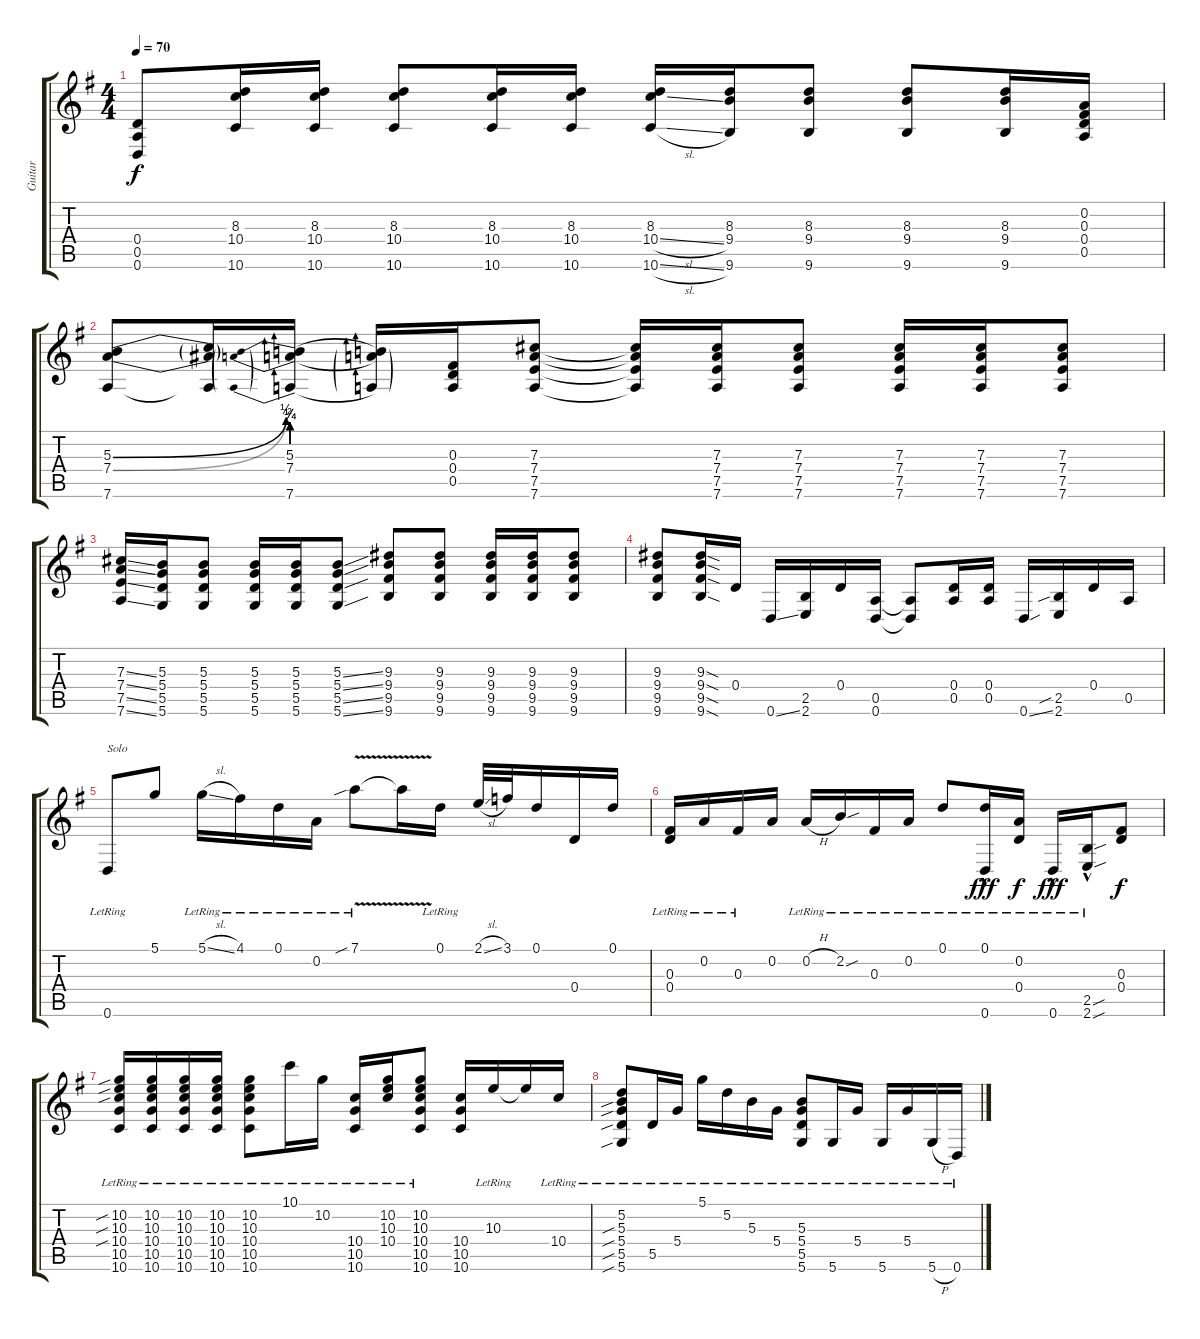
\track ("Guitar" "Guitar") {instrument acousticguitarnylon}
\staff {score tabs}
\tuning (D4 A3 Gb3 D3 A2 D2) {hide}
\ts (4 4)
\tempo 70
\clef g2
\ks eminor
(0.4 0.5 0.6).8{dy f} (8.3 10.4 10.6).16 (8.3 10.4 10.6).16 (8.3 10.4 10.6).8 (8.3 10.4 10.6).16 (8.3 10.4 10.6).16 (8.3 10.4{sl} 10.6{sl}).16 (8.3 9.4 9.6).16 (8.3 9.4 9.6).8 (8.3 9.4 9.6).8 (8.3 9.4 9.6).16 (0.2 0.3 0.4 0.5).16 |
(5.3{be (bend 0 0 60 2)} 7.4{be (bend 0 0 60 2)} 7.6).8 (5.3{t} 7.4{t} 7.6{t}).16 (5.3{be (prebend 0 1 60 1)} 7.4{be (prebend 0 1 60 1)} 7.6{be (prebend 0 1 60 1)}).16 (5.3{t} 7.4{t} 7.6{t}).16 (0.3 0.4 0.5).16 (7.3 7.4 7.5 7.6).8 (7.3{t} 7.4{t} 7.5{t} 7.6{t}).16 (7.3 7.4 7.5 7.6).16 (7.3 7.4 7.5 7.6).8 (7.3 7.4 7.5 7.6).16 (7.3 7.4 7.5 7.6).16 (7.3 7.4 7.5 7.6).8 |
(7.3{ss} 7.4{ss} 7.5{ss} 7.6{ss}).16 (5.3 5.4 5.5 5.6).16 (5.3 5.4 5.5 5.6).8 (5.3 5.4 5.5 5.6).16 (5.3 5.4 5.5 5.6).16 (5.3{ss} 5.4{ss} 5.5{ss} 5.6{ss}).8 (9.3 9.4 9.5 9.6).8 (9.3 9.4 9.5 9.6).8 (9.3 9.4 9.5 9.6).16 (9.3 9.4 9.5 9.6).16 (9.3 9.4 9.5 9.6).8 |
(9.3 9.4 9.5 9.6).8 (9.3{sod} 9.4{sod} 9.5{sod} 9.6{sod}).16 0.4.16 0.6{ss}.16 (2.5 2.6).16 0.4.16 (0.5 0.6).16 (0.5{t} 0.6{t}).8 (0.4 0.5).16 (0.4 0.5).16 0.6{ss}.16 (2.5{sib} 2.6).16 0.4.16 0.5.16 |
0.6{lr}.8{txt "Solo"} 5.1.8 5.1{sl lr}.16 4.1{lr}.16 0.1{lr}.16 0.2{lr}.16 7.1{v sib lr}.8 7.1{t}.16 0.1{lr}.16 2.1{sl}.32 3.1.32 0.1.16 0.4.16 0.1.16 |
(0.3{lr} 0.4{lr}).16 0.2{lr}.16 0.3{lr}.16 0.2.16 0.2{h lr}.16 2.2{sou lr}.16 0.3{lr}.16 0.2{lr}.16 0.1{lr}.8 (0.1{lr} 0.6{hac lr}).16{dy fff} (0.2{lr} 0.4{lr}).16{dy f} 0.6{hac lr}.16{dy fff} (2.5{sou lr} 2.6{sou hac lr}).16 (0.3 0.4).8{dy f} |
(10.2{sib lr} 10.3{sib lr} 10.4{sib lr} 10.5{lr} 10.6{lr}).16 (10.2{lr} 10.3{lr} 10.4{lr} 10.5{lr} 10.6{lr}).16 (10.2{lr} 10.3{lr} 10.4{lr} 10.5{lr} 10.6{lr}).16 (10.2{lr} 10.3{lr} 10.4{lr} 10.5{lr} 10.6{lr}).16 (10.2{lr} 10.3{lr} 10.4{lr} 10.5{lr} 10.6{lr}).8 10.1{lr}.16 10.2{lr}.16 (10.4{lr} 10.5{lr} 10.6{lr}).16 (10.2{lr} 10.3{lr} 10.4{lr}).16 (10.2{lr} 10.3{lr} 10.4{lr} 10.5{lr} 10.6{lr}).8 (10.4 10.5 10.6).16 10.3{lr}.16 10.3{t}.16 10.4{lr}.16 |
(5.2{lr} 5.3{sib lr} 5.4{sib lr} 5.5{sib lr} 5.6{sib lr}).8 5.5{lr}.16 5.4{lr}.16 5.1{lr}.16 5.2{lr}.16 5.3{lr}.16 5.4{lr}.16 (5.3{lr} 5.4{lr} 5.5{lr} 5.6{lr}).8 5.6{lr}.16 5.4{lr}.16 5.6{lr}.16 5.4{lr}.16 5.6{h lr}.16 0.6{lr}.16
